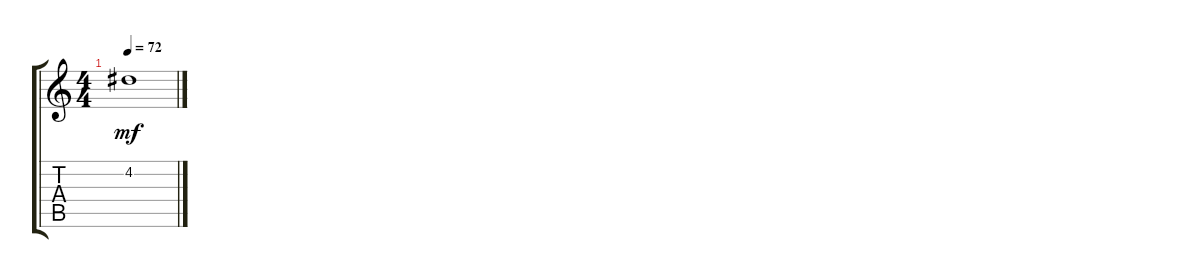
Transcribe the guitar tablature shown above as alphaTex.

\track "" {instrument acousticguitarsteel}
\staff {score tabs}
\tuning (E4 B3 G3 D3 A2 E2) {hide}
\ts (4 4)
\tempo 72
\clef g2
\ks c
4.2.1{dy mf}
